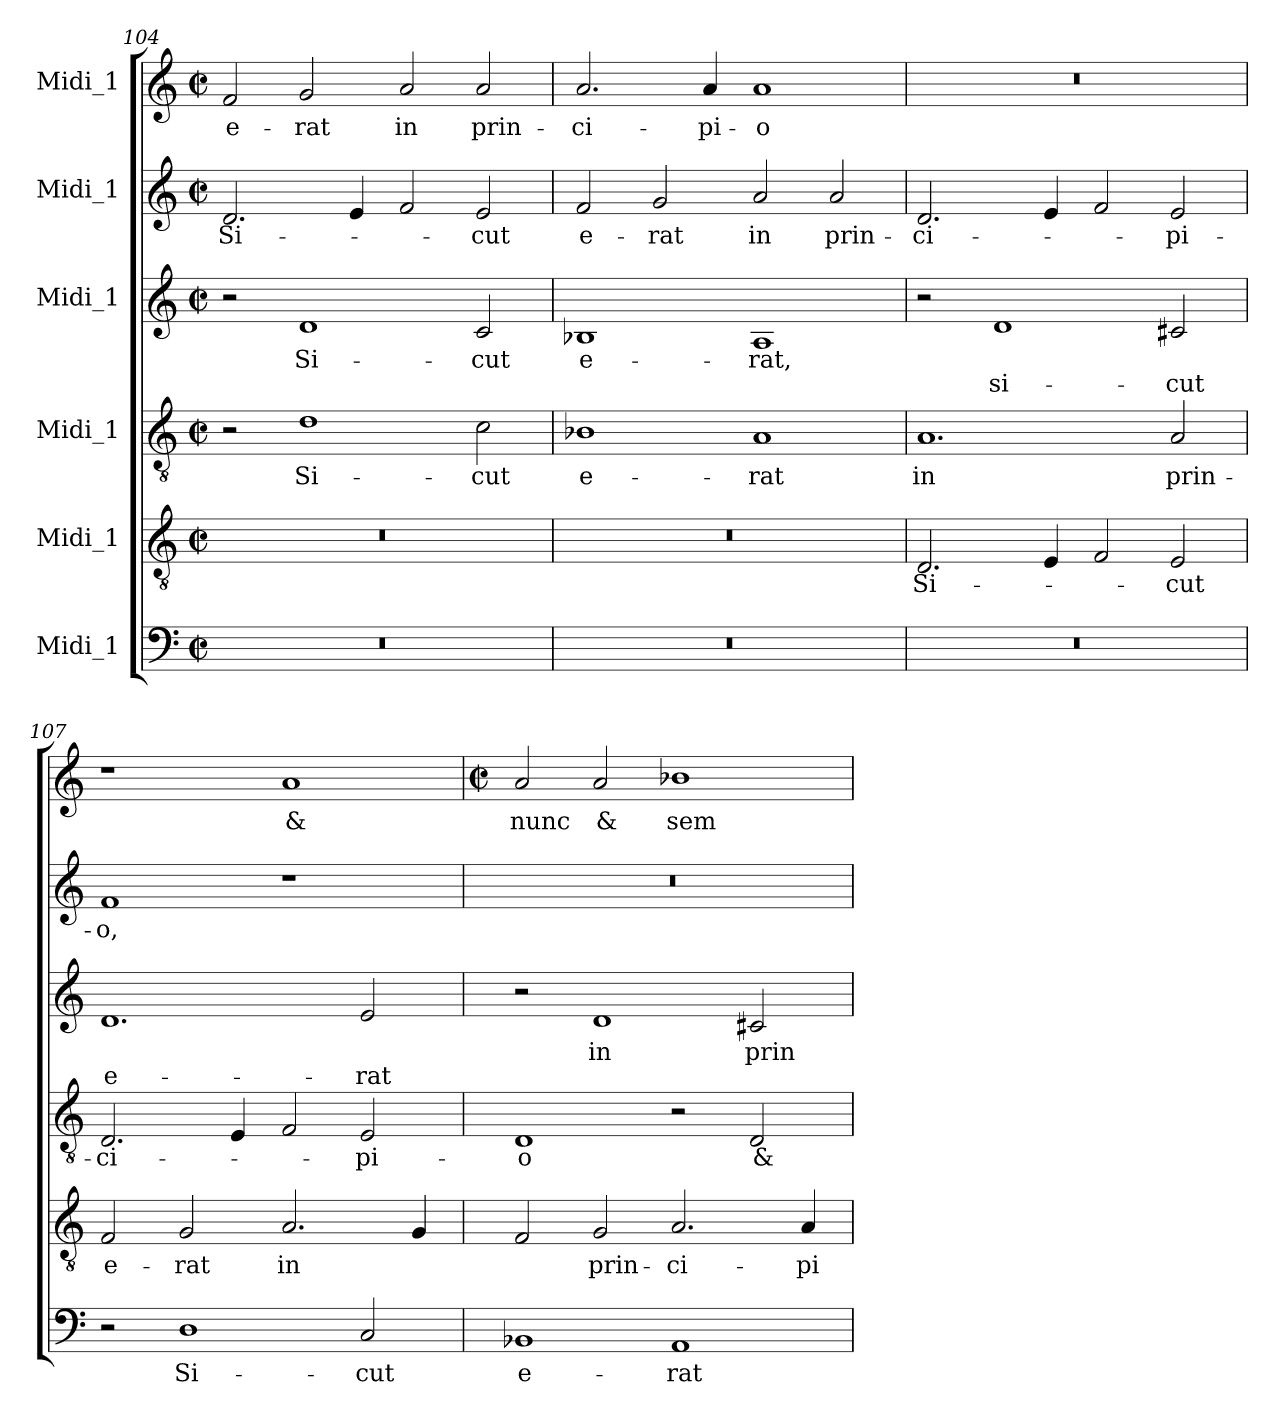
**kern	**text	**kern	**text	**kern	**text	**kern	**text	**text	**kern	**text	**kern	**text
*part6	*part6	*part5	*part5	*part4	*part4	*part3	*part3	*part3	*part2	*part2	*part1	*part1
*staff6	*staff6	*staff5	*staff5	*staff4	*staff4	*staff3	*staff3	*staff3	*staff2	*staff2	*staff1	*staff1
*I"Midi_1	*	*I"Midi_1	*	*I"Midi_1	*	*I"Midi_1	*	*	*I"Midi_1	*	*I"Midi_1	*
!!LO:LB:g=z
*clefF4	*	*clefGv2	*	*clefGv2	*	*clefG2	*	*	*clefG2	*	*clefG2	*
*k[]	*	*k[]	*	*k[]	*	*k[]	*	*	*k[]	*	*k[]	*
*C:	*	*C:	*	*C:	*	*C:	*	*	*C:	*	*C:	*
*M4/2	*	*M4/2	*	*M4/2	*	*M4/2	*	*	*M4/2	*	*M4/2	*
*met(c|)	*	*met(c|)	*	*met(c|)	*	*met(c|)	*	*	*met(c|)	*	*met(c|)	*
=104	=104	=104	=104	=104	=104	=104	=104	=104	=104	=104	=104	=104
!	!	!	!	!	!	!	!	!	!	!LO:LY:b	!	!LO:LY:b
0r	.	0r	.	2r	.	2r	.	.	2.d	Si-	2f	e-
!	!	!	!	!	!LO:LY:b	!	!LO:LY:b	!	!	!	!	!LO:LY:b
.	.	.	.	1d	Si-	1d	Si-	.	.	.	2g	-rat
.	.	.	.	.	.	.	.	.	4e	.	.	.
!	!	!	!	!	!	!	!	!	!	!	!	!LO:LY:b
.	.	.	.	.	.	.	.	.	2f	.	2a	in
!	!	!	!	!	!LO:LY:b	!	!LO:LY:b	!	!	!LO:LY:b	!	!LO:LY:b
.	.	.	.	2c	-cut	2c	-cut	.	2e	-cut	2a	prin-
=105	=105	=105	=105	=105	=105	=105	=105	=105	=105	=105	=105	=105
!	!	!	!	!	!LO:LY:b	!	!LO:LY:b	!	!	!LO:LY:b	!	!LO:LY:b
0r	.	0r	.	1B-X	e-	1B-X	e-	.	2f	e-	2.a	-ci-
!	!	!	!	!	!	!	!	!	!	!LO:LY:b	!	!
.	.	.	.	.	.	.	.	.	2g	-rat	.	.
!	!	!	!	!	!	!	!	!	!	!	!	!LO:LY:b
.	.	.	.	.	.	.	.	.	.	.	4a	-pi-
!	!	!	!	!	!LO:LY:b	!	!LO:LY:b	!	!	!LO:LY:b	!	!LO:LY:b
.	.	.	.	1A	-rat	1A	-rat,	.	2a	in	1a	-o
!	!	!	!	!	!	!	!	!	!	!LO:LY:b	!	!
.	.	.	.	.	.	.	.	.	2a	prin-	.	.
=106	=106	=106	=106	=106	=106	=106	=106	=106	=106	=106	=106	=106
!	!	!	!LO:LY:b	!	!LO:LY:b	!	!	!	!	!LO:LY:b	!	!
0r	.	2.D	Si-	1.A	in	2r	.	.	2.d	-ci-	0r	.
!	!	!	!	!	!	!	!	!LO:LY:b	!	!	!	!
.	.	.	.	.	.	1d	.	si-	.	.	.	.
.	.	4E	.	.	.	.	.	.	4e	.	.	.
.	.	2F	.	.	.	.	.	.	2f	.	.	.
!	!	!	!LO:LY:b	!	!LO:LY:b	!	!	!LO:LY:b	!	!LO:LY:b	!	!
.	.	2E	-cut	2A	prin-	2c#X	.	-cut	2e	-pi-	.	.
=107	=107	=107	=107	=107	=107	=107	=107	=107	=107	=107	=107	=107
!	!	!	!LO:LY:b	!	!LO:LY:b	!	!	!LO:LY:b	!	!LO:LY:b	!	!
2r	.	2F	e-	2.D	-ci-	1.d	.	e-	1f	-o,	1r	.
!	!LO:LY:b	!	!LO:LY:b	!	!	!	!	!	!	!	!	!
1D	Si-	2G	-rat	.	.	.	.	.	.	.	.	.
.	.	.	.	4E	.	.	.	.	.	.	.	.
!	!	!	!LO:LY:b	!	!	!	!	!	!	!	!	!LO:LY:b
.	.	2.A	in	2F	.	.	.	.	1r	.	1a	&
!	!LO:LY:b	!	!	!	!LO:LY:b	!	!	!LO:LY:b	!	!	!	!
2C	-cut	.	.	2E	-pi-	2e	.	-rat	.	.	.	.
.	.	4G	.	.	.	.	.	.	.	.	.	.
!!LO:LB:g=z
=108	=108	=108	=108	=108	=108	=108	=108	=108	=108	=108	=108	=108
*	*	*	*	*	*	*	*	*	*	*	*M4/2	*
*	*	*	*	*	*	*	*	*	*	*	*met(c|)	*
!	!LO:LY:b	!	!	!	!LO:LY:b	!	!	!	!	!	!	!LO:LY:b
1BB-X	e-	2F	.	1D	-o	2r	.	.	0r	.	2a	nunc
!	!	!	!LO:LY:b	!	!	!	!LO:LY:b	!	!	!	!	!LO:LY:b
.	.	2G	prin-	.	.	1d	in	.	.	.	2a	&
!	!LO:LY:b	!	!LO:LY:b	!	!	!	!	!	!	!	!	!LO:LY:b
1AA	-rat	2.A	-ci-	2r	.	.	.	.	.	.	1b-X	sem-
!	!	!	!	!	!LO:LY:b	!	!LO:LY:b	!	!	!	!	!
.	.	.	.	2D	&	2c#X	prin-	.	.	.	.	.
!	!	!	!LO:LY:b	!	!	!	!	!	!	!	!	!
.	.	4A	-pi-	.	.	.	.	.	.	.	.	.
=	=	=	=	=	=	=	=	=	=	=	=	=
*-	*-	*-	*-	*-	*-	*-	*-	*-	*-	*-	*-	*-
